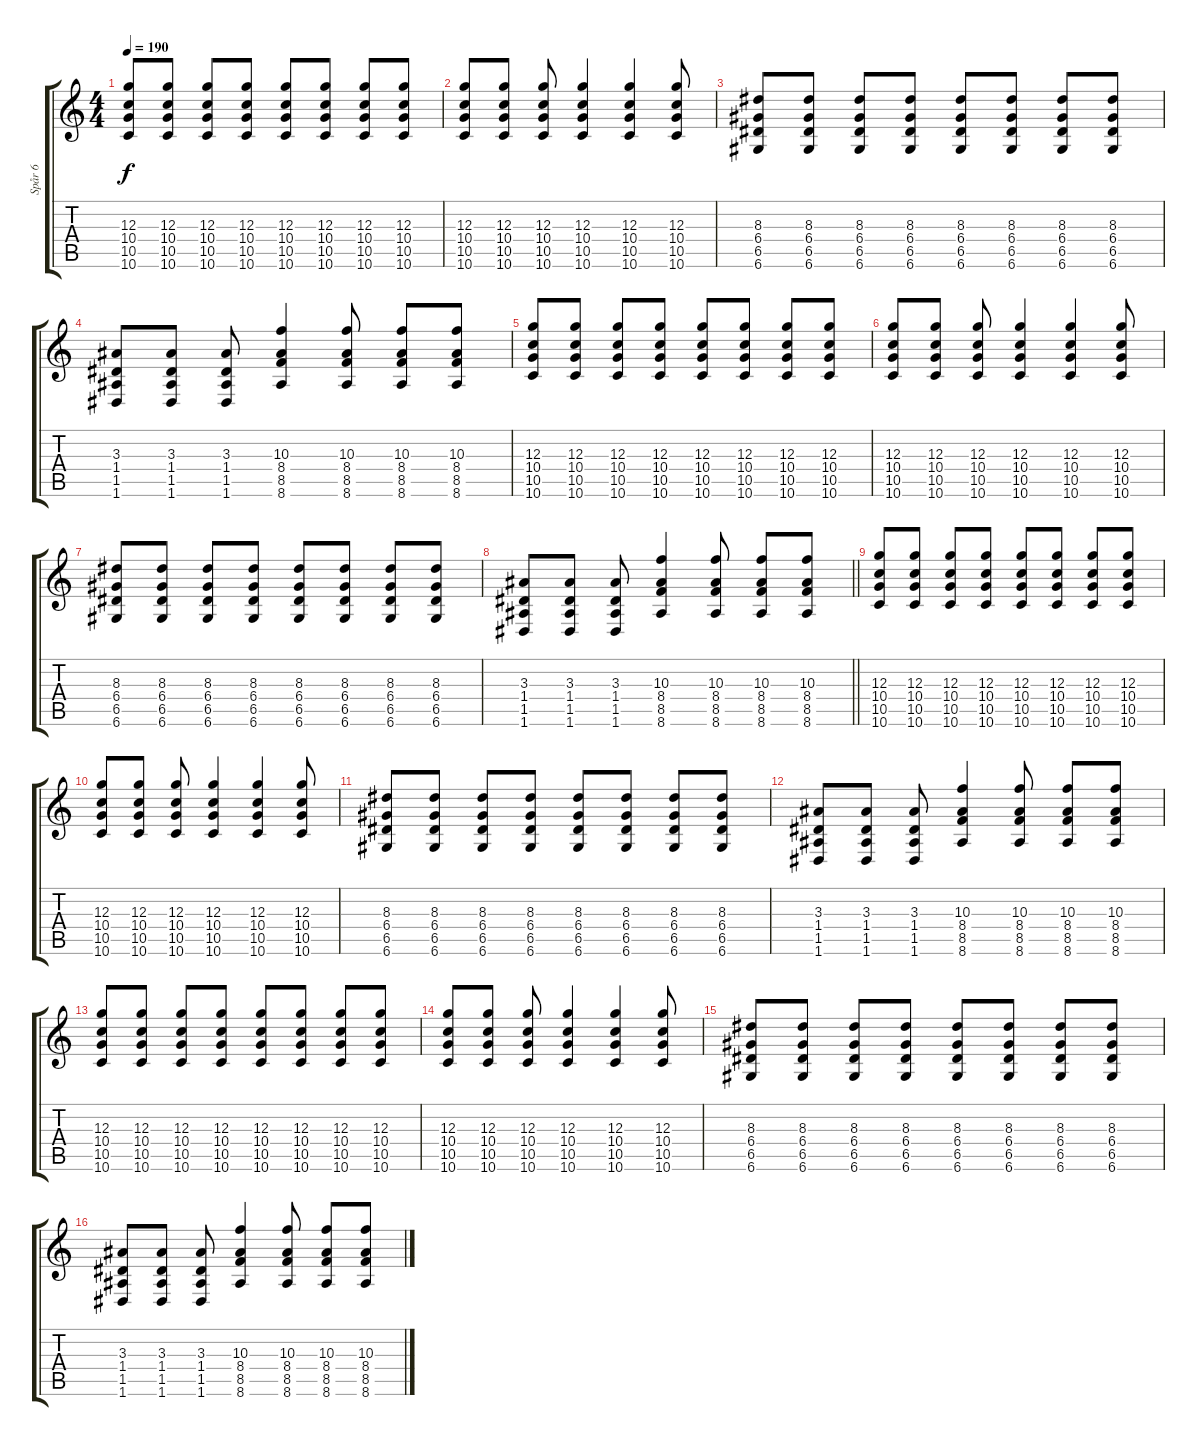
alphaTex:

\track ("Spår 6" "Spår 6") {instrument overdrivenguitar}
\staff {score tabs}
\tuning (E4 B3 G3 D3 A2 D2) {hide}
\ts (4 4)
\tempo 190
\clef g2
\ks c
(12.3 10.4 10.5 10.6).8{dy f} (12.3 10.4 10.5 10.6).8 (12.3 10.4 10.5 10.6).8 (12.3 10.4 10.5 10.6).8 (12.3 10.4 10.5 10.6).8 (12.3 10.4 10.5 10.6).8 (12.3 10.4 10.5 10.6).8 (12.3 10.4 10.5 10.6).8 |
(12.3 10.4 10.5 10.6).8 (12.3 10.4 10.5 10.6).8 (12.3 10.4 10.5 10.6).8 (12.3 10.4 10.5 10.6).4 (12.3 10.4 10.5 10.6).4 (12.3 10.4 10.5 10.6).8 |
(8.3 6.4 6.5 6.6).8 (8.3 6.4 6.5 6.6).8 (8.3 6.4 6.5 6.6).8 (8.3 6.4 6.5 6.6).8 (8.3 6.4 6.5 6.6).8 (8.3 6.4 6.5 6.6).8 (8.3 6.4 6.5 6.6).8 (8.3 6.4 6.5 6.6).8 |
(3.3 1.4 1.5 1.6).8 (3.3 1.4 1.5 1.6).8 (3.3 1.4 1.5 1.6).8 (10.3 8.4 8.5 8.6).4 (10.3 8.4 8.5 8.6).8 (10.3 8.4 8.5 8.6).8 (10.3 8.4 8.5 8.6).8 |
(12.3 10.4 10.5 10.6).8 (12.3 10.4 10.5 10.6).8 (12.3 10.4 10.5 10.6).8 (12.3 10.4 10.5 10.6).8 (12.3 10.4 10.5 10.6).8 (12.3 10.4 10.5 10.6).8 (12.3 10.4 10.5 10.6).8 (12.3 10.4 10.5 10.6).8 |
(12.3 10.4 10.5 10.6).8 (12.3 10.4 10.5 10.6).8 (12.3 10.4 10.5 10.6).8 (12.3 10.4 10.5 10.6).4 (12.3 10.4 10.5 10.6).4 (12.3 10.4 10.5 10.6).8 |
(8.3 6.4 6.5 6.6).8 (8.3 6.4 6.5 6.6).8 (8.3 6.4 6.5 6.6).8 (8.3 6.4 6.5 6.6).8 (8.3 6.4 6.5 6.6).8 (8.3 6.4 6.5 6.6).8 (8.3 6.4 6.5 6.6).8 (8.3 6.4 6.5 6.6).8 |
\barLineRight lightlight
(3.3 1.4 1.5 1.6).8 (3.3 1.4 1.5 1.6).8 (3.3 1.4 1.5 1.6).8 (10.3 8.4 8.5 8.6).4 (10.3 8.4 8.5 8.6).8 (10.3 8.4 8.5 8.6).8 (10.3 8.4 8.5 8.6).8 |
(12.3 10.4 10.5 10.6).8 (12.3 10.4 10.5 10.6).8 (12.3 10.4 10.5 10.6).8 (12.3 10.4 10.5 10.6).8 (12.3 10.4 10.5 10.6).8 (12.3 10.4 10.5 10.6).8 (12.3 10.4 10.5 10.6).8 (12.3 10.4 10.5 10.6).8 |
(12.3 10.4 10.5 10.6).8 (12.3 10.4 10.5 10.6).8 (12.3 10.4 10.5 10.6).8 (12.3 10.4 10.5 10.6).4 (12.3 10.4 10.5 10.6).4 (12.3 10.4 10.5 10.6).8 |
(8.3 6.4 6.5 6.6).8 (8.3 6.4 6.5 6.6).8 (8.3 6.4 6.5 6.6).8 (8.3 6.4 6.5 6.6).8 (8.3 6.4 6.5 6.6).8 (8.3 6.4 6.5 6.6).8 (8.3 6.4 6.5 6.6).8 (8.3 6.4 6.5 6.6).8 |
(3.3 1.4 1.5 1.6).8 (3.3 1.4 1.5 1.6).8 (3.3 1.4 1.5 1.6).8 (10.3 8.4 8.5 8.6).4 (10.3 8.4 8.5 8.6).8 (10.3 8.4 8.5 8.6).8 (10.3 8.4 8.5 8.6).8 |
(12.3 10.4 10.5 10.6).8 (12.3 10.4 10.5 10.6).8 (12.3 10.4 10.5 10.6).8 (12.3 10.4 10.5 10.6).8 (12.3 10.4 10.5 10.6).8 (12.3 10.4 10.5 10.6).8 (12.3 10.4 10.5 10.6).8 (12.3 10.4 10.5 10.6).8 |
(12.3 10.4 10.5 10.6).8 (12.3 10.4 10.5 10.6).8 (12.3 10.4 10.5 10.6).8 (12.3 10.4 10.5 10.6).4 (12.3 10.4 10.5 10.6).4 (12.3 10.4 10.5 10.6).8 |
(8.3 6.4 6.5 6.6).8 (8.3 6.4 6.5 6.6).8 (8.3 6.4 6.5 6.6).8 (8.3 6.4 6.5 6.6).8 (8.3 6.4 6.5 6.6).8 (8.3 6.4 6.5 6.6).8 (8.3 6.4 6.5 6.6).8 (8.3 6.4 6.5 6.6).8 |
(3.3 1.4 1.5 1.6).8 (3.3 1.4 1.5 1.6).8 (3.3 1.4 1.5 1.6).8 (10.3 8.4 8.5 8.6).4 (10.3 8.4 8.5 8.6).8 (10.3 8.4 8.5 8.6).8 (10.3 8.4 8.5 8.6).8
